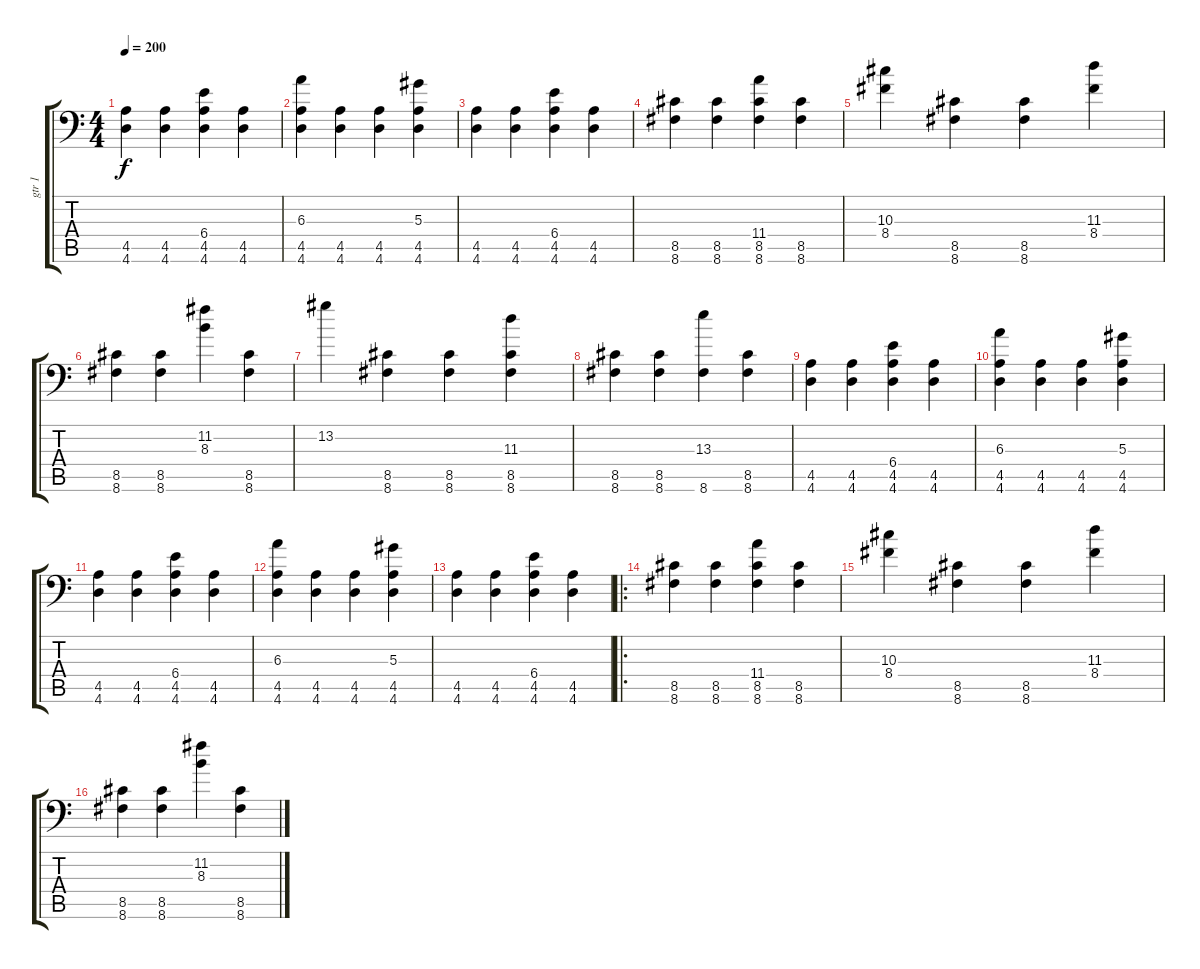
\track ("gtr 1" "gtr 1") {instrument distortionguitar}
\staff {score tabs}
\tuning (C4 G3 Eb3 Bb2 F2 Bb1) {hide}
\ts (4 4)
\tempo 200
\clef f4
\ks c
(4.5 4.6).4{dy f} (4.5 4.6).4 (6.4 4.5 4.6).4 (4.5 4.6).4 |
(6.3 4.5 4.6).4 (4.5 4.6).4 (4.5 4.6).4 (5.3 4.5 4.6).4 |
(4.5 4.6).4 (4.5 4.6).4 (6.4 4.5 4.6).4 (4.5 4.6).4 |
(8.5 8.6).4{volume 11 balance 16 instrument electricguitarclean} (8.5 8.6).4 (11.4 8.5 8.6).4 (8.5 8.6).4 |
(10.3 8.4).4 (8.5 8.6).4 (8.5 8.6).4 (11.3 8.4).4 |
(8.5 8.6).4 (8.5 8.6).4 (11.2 8.3).4 (8.5 8.6).4 |
13.2.4 (8.5 8.6).4 (8.5 8.6).4 (11.3 8.5 8.6).4 |
(8.5 8.6).4 (8.5 8.6).4 (13.3 8.6).4 (8.5 8.6).4 |
(4.5 4.6).4 (4.5 4.6).4 (6.4 4.5 4.6).4 (4.5 4.6).4 |
(6.3 4.5 4.6).4 (4.5 4.6).4 (4.5 4.6).4 (5.3 4.5 4.6).4 |
(4.5 4.6).4 (4.5 4.6).4 (6.4 4.5 4.6).4 (4.5 4.6).4 |
(6.3 4.5 4.6).4 (4.5 4.6).4 (4.5 4.6).4 (5.3 4.5 4.6).4 |
(4.5 4.6).4 (4.5 4.6).4 (6.4 4.5 4.6).4 (4.5 4.6).4 |
\ro
(8.5 8.6).4{instrument overdrivenguitar} (8.5 8.6).4 (11.4 8.5 8.6).4 (8.5 8.6).4 |
(10.3 8.4).4 (8.5 8.6).4 (8.5 8.6).4 (11.3 8.4).4 |
(8.5 8.6).4 (8.5 8.6).4 (11.2 8.3).4 (8.5 8.6).4
